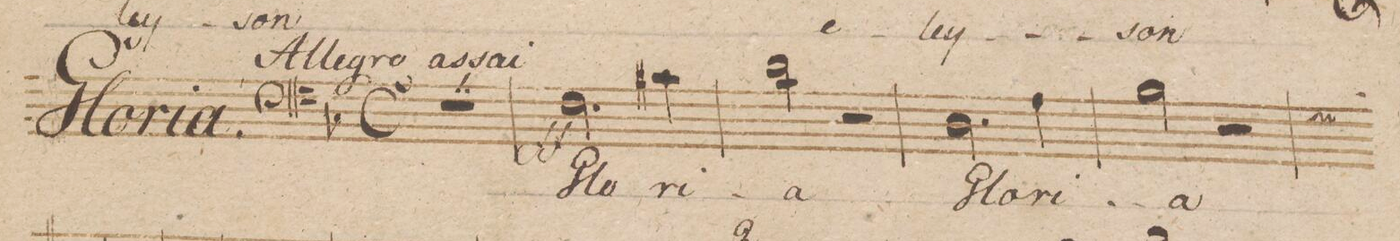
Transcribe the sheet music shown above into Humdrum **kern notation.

**kern	**text	**dynam
*I"Basso.	*	*
*clefF4	*	*
*k[b-]	*	*
*met(c)	*	*
*M4/4	*	*
1r	.	.
=2	=2	=2
*2\right	*	*
2.F\	Glo-	ff
4c#X\	-ri-	.
=3	=3	=3
2d\	-a	.
2r	.	.
=4	=4	=4
2.D\	glo-	.
4A\	-ri-	.
=5	=5	=5
2B-\	-a	.
2r	.	.
*custos:F	*	*
=6	=6	=6
*-	*-	*-
